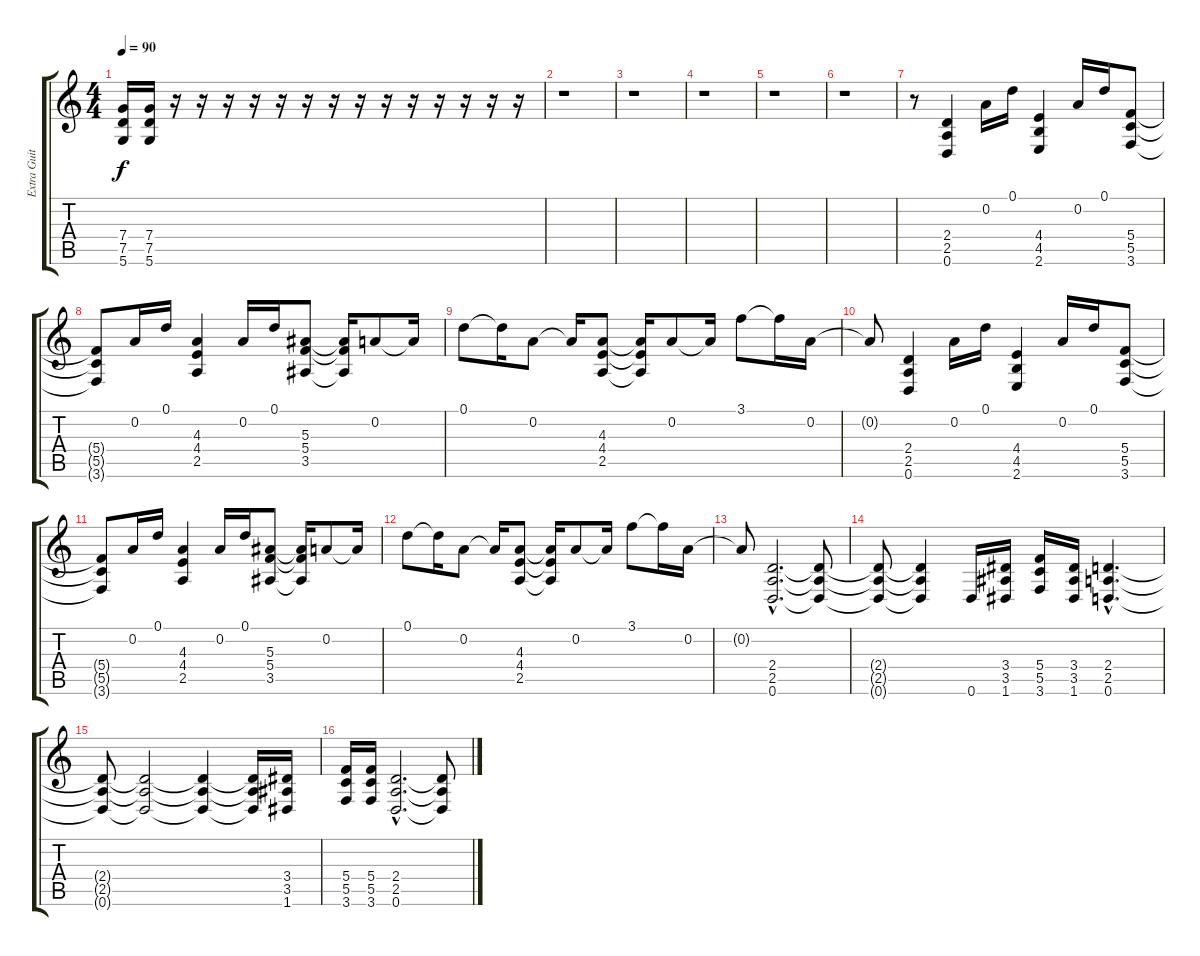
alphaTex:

\track ("Extra Guitar" "Extra Guit") {instrument distortionguitar}
\staff {score tabs}
\tuning (D4 A3 F3 C3 G2 D2) {hide}
\ts (4 4)
\tempo 90
\clef g2
\ks c
(7.4 7.5 5.6).16{dy f} (7.4 7.5 5.6).16 r.16 r.16 r.16 r.16 r.16 r.16 r.16 r.16 r.16 r.16 r.16 r.16 r.16 r.16 |
r.1 |
r.1 |
r.1 |
r.1 |
r.1 |
r.8 (2.4 2.5 0.6).4{volume 11 balance 0} 0.2.16 0.1.16 (4.4 4.5 2.6).4 0.2.16 0.1.16 (5.4 5.5 3.6).8 |
(5.4{t} 5.5{t} 3.6{t}).8 0.2.16 0.1.16 (4.3 4.4 2.5).4 0.2.16 0.1.16 (5.3 5.4 3.5).8 (5.3{t} 5.4{t} 3.5{t}).16 0.2.8 0.2{t}.16 |
0.1.8 0.1{t}.16 0.2.8 0.2{t}.16 (4.3 4.4 2.5).8 (4.3{t} 4.4{t} 2.5{t}).16 0.2.8 0.2{t}.16 3.1.8 3.1{t}.16 0.2.16 |
0.2{t}.8 (2.4 2.5 0.6).4 0.2.16 0.1.16 (4.4 4.5 2.6).4 0.2.16 0.1.16 (5.4 5.5 3.6).8 |
(5.4{t} 5.5{t} 3.6{t}).8 0.2.16 0.1.16 (4.3 4.4 2.5).4 0.2.16 0.1.16 (5.3 5.4 3.5).8 (5.3{t} 5.4{t} 3.5{t}).16 0.2.8 0.2{t}.16 |
0.1.8 0.1{t}.16 0.2.8 0.2{t}.16 (4.3 4.4 2.5).8 (4.3{t} 4.4{t} 2.5{t}).16 0.2.8 0.2{t}.16 3.1.8 3.1{t}.16 0.2.16 |
0.2{t}.8 (2.4{hac} 2.5{hac} 0.6{hac}).2{d} (2.4{t} 2.5{t} 0.6{t}).8 |
(2.4{t} 2.5{t} 0.6{t}).8 (2.4{t} 2.5{t} 0.6{t}).4 0.6.16 (3.4 3.5 1.6).16 (5.4 5.5 3.6).16 (3.4 3.5 1.6).16 (2.4{hac} 2.5{hac} 0.6{hac}).4{d} |
(2.4{t} 2.5{t} 0.6{t}).8 (2.4{t} 2.5{t} 0.6{t}).2 (2.4{t} 2.5{t} 0.6{t}).4 (2.4{t} 2.5{t} 0.6{t}).16 (3.4 3.5 1.6).16 |
(5.4 5.5 3.6).16 (5.4 5.5 3.6).16 (2.4{hac} 2.5{hac} 0.6{hac}).2{d} (2.4{t} 2.5{t} 0.6{t}).8
